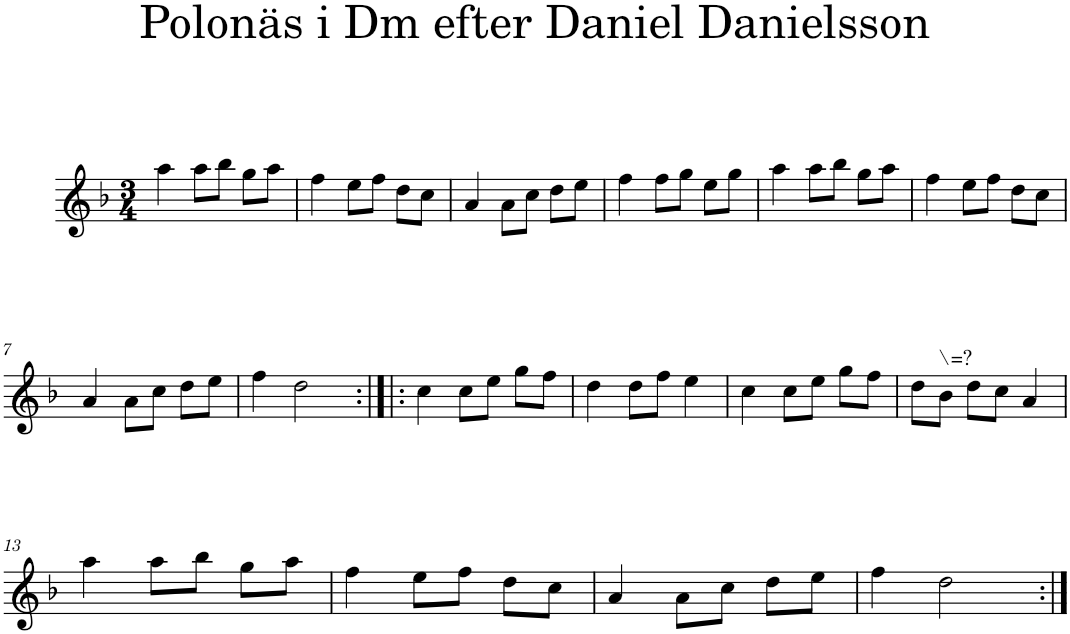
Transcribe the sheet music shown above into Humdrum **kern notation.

**kern
*part1
*staff1
*I"Piano
*I'Pno
*clefG2
*k[b-]
*d:
*M3/4
=1
4aa\
8aa\L
8bb-\J
8gg\L
8aa\J
=2
4ff\
8ee\L
8ff\J
8dd\L
8cc\J
=3
4a/
8a\L
8cc\J
8dd\L
8ee\J
=4
4ff\
8ff\L
8gg\J
8ee\L
8gg\J
=5
4aa\
8aa\L
8bb-\J
8gg\L
8aa\J
=6
4ff\
8ee\L
8ff\J
8dd\L
8cc\J
!!LO:LB:g=z
=7
4a/
8a\L
8cc\J
8dd\L
8ee\J
=8
4ff\
2dd\
=9:|!|:
4cc\
8cc\L
8ee\J
8gg\L
8ff\J
=10
4dd\
8dd\L
8ff\J
4ee\
=11
4cc\
8cc\L
8ee\J
8gg\L
8ff\J
=12
8dd\L
!LO:TX:a:t=\=?
8b-\J
8dd\L
8cc\J
4a/
!!LO:LB:g=z
=13
4aa\
8aa\L
8bb-\J
8gg\L
8aa\J
=14
4ff\
8ee\L
8ff\J
8dd\L
8cc\J
=15
4a/
8a\L
8cc\J
8dd\L
8ee\J
=16
4ff\
2dd\
=:|!
*-
